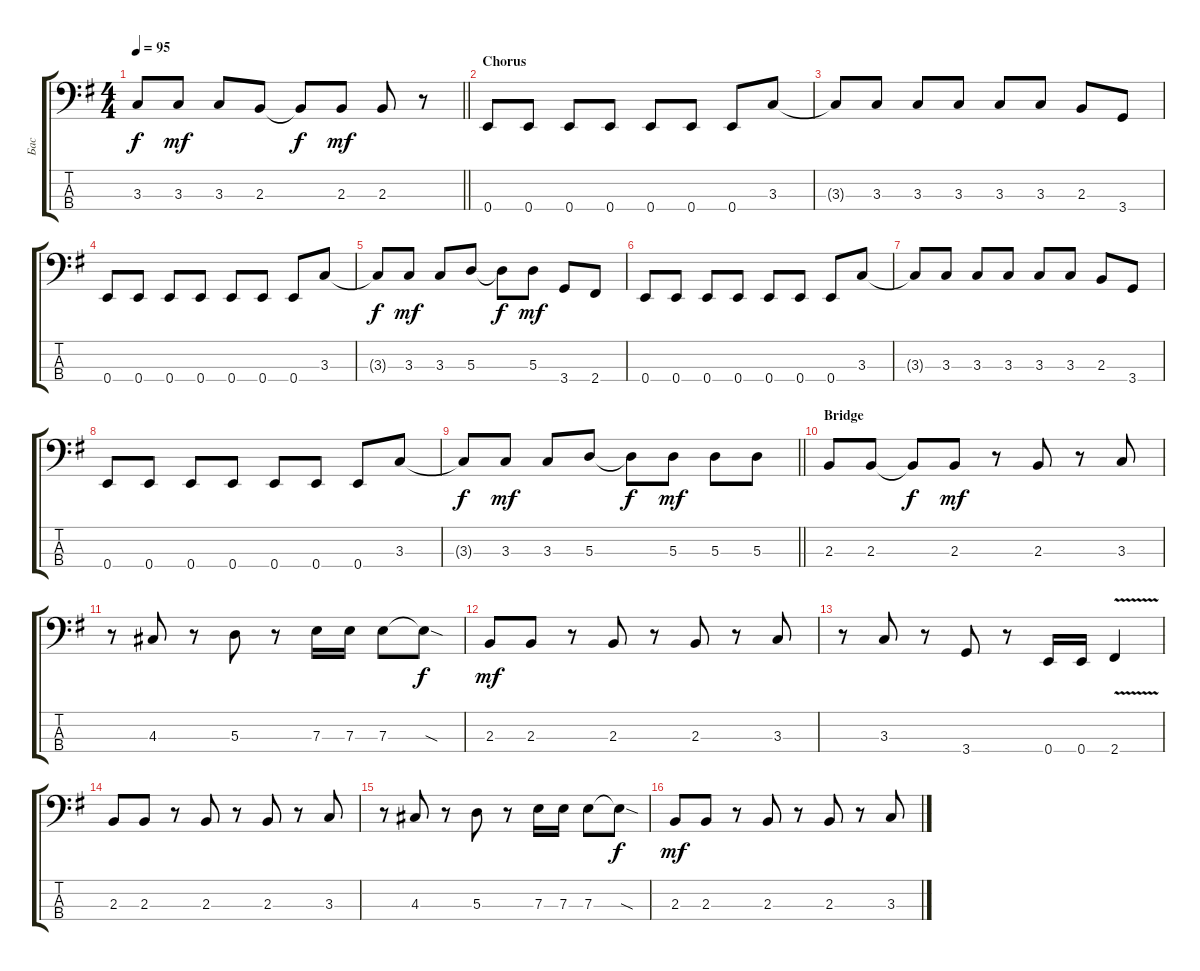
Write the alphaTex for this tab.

\track ("Бас" "Бас") {instrument electricbassfinger}
\staff {score tabs}
\tuning (G2 D2 A1 E1) {hide}
\ts (4 4)
\tempo 95
\clef f4
\barLineRight lightlight
\ks eminor
3.3{t}.8{dy f} 3.3.8{dy mf} 3.3.8 2.3.8 2.3{t}.8{dy f} 2.3.8{dy mf} 2.3.8 r.8 |
\section ("" "Chorus")
0.4.8 0.4.8 0.4.8 0.4.8 0.4.8 0.4.8 0.4.8 3.3.8 |
3.3{t}.8 3.3.8 3.3.8 3.3.8 3.3.8 3.3.8 2.3.8 3.4.8 |
0.4.8 0.4.8 0.4.8 0.4.8 0.4.8 0.4.8 0.4.8 3.3.8 |
3.3{t}.8{dy f} 3.3.8{dy mf} 3.3.8 5.3.8 5.3{t}.8{dy f} 5.3.8{dy mf} 3.4.8 2.4.8 |
0.4.8 0.4.8 0.4.8 0.4.8 0.4.8 0.4.8 0.4.8 3.3.8 |
3.3{t}.8 3.3.8 3.3.8 3.3.8 3.3.8 3.3.8 2.3.8 3.4.8 |
0.4.8 0.4.8 0.4.8 0.4.8 0.4.8 0.4.8 0.4.8 3.3.8 |
\barLineRight lightlight
3.3{t}.8{dy f} 3.3.8{dy mf} 3.3.8 5.3.8 5.3{t}.8{dy f} 5.3.8{dy mf} 5.3.8 5.3.8 |
\section ("" "Bridge")
2.3.8 2.3.8 2.3{t}.8{dy f} 2.3.8{dy mf} r.8 2.3.8 r.8 3.3.8 |
r.8 4.3.8 r.8 5.3.8 r.8 7.3.16 7.3.16 7.3.8 7.3{sod t}.8{dy f} |
2.3.8{dy mf} 2.3.8 r.8 2.3.8 r.8 2.3.8 r.8 3.3.8 |
r.8 3.3.8 r.8 3.4.8 r.8 0.4.16 0.4.16 2.4{v}.4 |
2.3.8 2.3.8 r.8 2.3.8 r.8 2.3.8 r.8 3.3.8 |
r.8 4.3.8 r.8 5.3.8 r.8 7.3.16 7.3.16 7.3.8 7.3{sod t}.8{dy f} |
2.3.8{dy mf} 2.3.8 r.8 2.3.8 r.8 2.3.8 r.8 3.3.8
